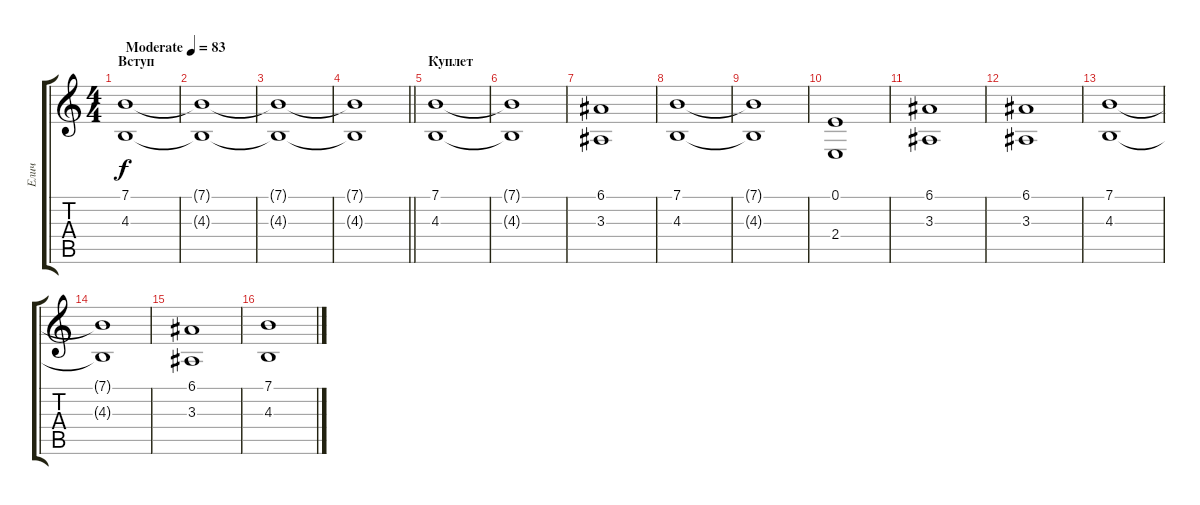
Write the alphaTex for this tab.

\track ("Елич" "Елич") {instrument stringensemble1}
\staff {score tabs}
\tuning (E4 B3 G3 D3 A2 E2) {hide}
\ts (4 4)
\section ("" "Вступ")
\tempo (83 "Moderate")
\clef g2
\ks c
(7.1 4.3).1{dy f instrument stringensemble1} |
(7.1{t} 4.3{t}).1 |
(7.1{t} 4.3{t}).1 |
\barLineRight lightlight
(7.1{t} 4.3{t}).1 |
\section ("" "Куплет")
(7.1 4.3).1 |
(7.1{t} 4.3{t}).1 |
(6.1 3.3).1 |
(7.1 4.3).1 |
(7.1{t} 4.3{t}).1 |
(0.1 2.4).1 |
(6.1 3.3).1 |
(6.1 3.3).1 |
(7.1 4.3).1 |
(7.1{t} 4.3{t}).1 |
(6.1 3.3).1 |
(7.1 4.3).1
